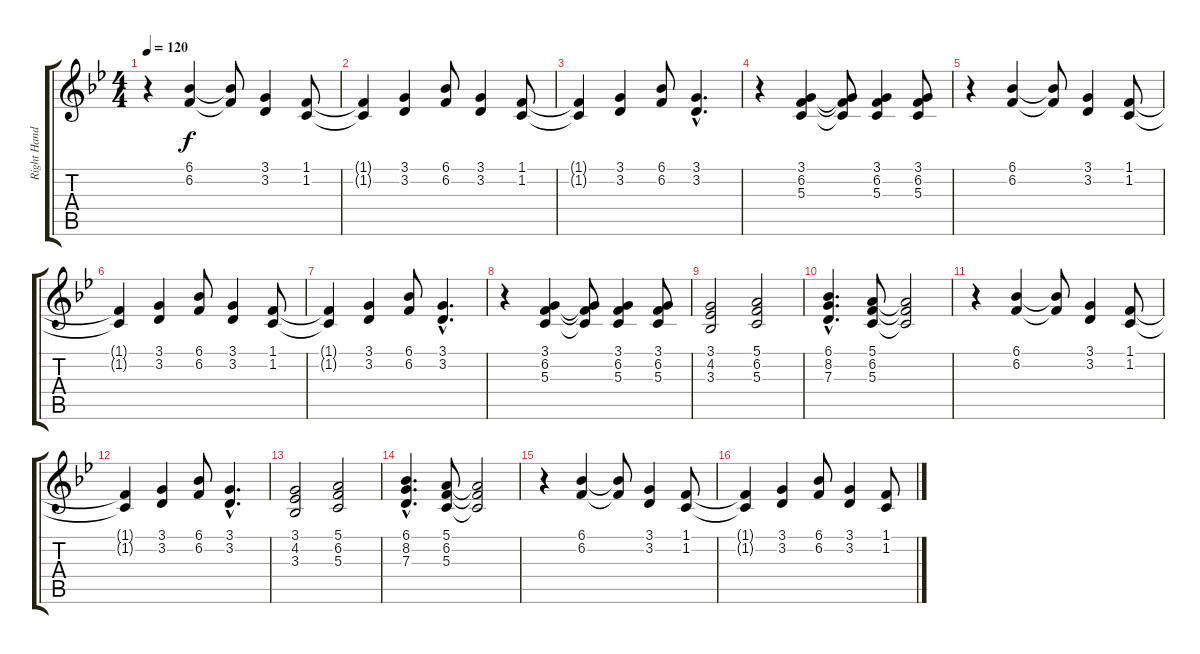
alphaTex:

\track ("Right Hand" "Right Hand") {instrument electricgrandpiano}
\staff {score tabs}
\tuning (E4 B3 G3 D3 A2 E2) {hide}
\ts (4 4)
\tempo 120
\clef g2
\ks bb
r.4{dy f} (6.1 6.2).4 (6.1{t} 6.2{t}).8 (3.1 3.2).4 (1.1 1.2).8 |
(1.1{t} 1.2{t}).4 (3.1 3.2).4 (6.1 6.2).8 (3.1 3.2).4 (1.1 1.2).8 |
(1.1{t} 1.2{t}).4 (3.1 3.2).4 (6.1 6.2).8 (3.1{hac} 3.2{hac}).4{d} |
r.4 (3.1 6.2 5.3).4 (3.1{t} 6.2{t} 5.3{t}).8 (3.1 6.2 5.3).4 (3.1 6.2 5.3).8 |
r.4 (6.1 6.2).4 (6.1{t} 6.2{t}).8 (3.1 3.2).4 (1.1 1.2).8 |
(1.1{t} 1.2{t}).4 (3.1 3.2).4 (6.1 6.2).8 (3.1 3.2).4 (1.1 1.2).8 |
(1.1{t} 1.2{t}).4 (3.1 3.2).4 (6.1 6.2).8 (3.1{hac} 3.2{hac}).4{d} |
r.4 (3.1 6.2 5.3).4 (3.1{t} 6.2{t} 5.3{t}).8 (3.1 6.2 5.3).4 (3.1 6.2 5.3).8 |
(3.1 4.2 3.3).2 (5.1 6.2 5.3).2 |
(6.1{hac} 8.2{hac} 7.3{hac}).4{d} (5.1 6.2 5.3).8 (5.1{t} 6.2{t} 5.3{t}).2 |
r.4 (6.1 6.2).4 (6.1{t} 6.2{t}).8 (3.1 3.2).4 (1.1 1.2).8 |
(1.1{t} 1.2{t}).4 (3.1 3.2).4 (6.1 6.2).8 (3.1{hac} 3.2{hac}).4{d} |
(3.1 4.2 3.3).2 (5.1 6.2 5.3).2 |
(6.1{hac} 8.2{hac} 7.3{hac}).4{d} (5.1 6.2 5.3).8 (5.1{t} 6.2{t} 5.3{t}).2 |
r.4 (6.1 6.2).4 (6.1{t} 6.2{t}).8 (3.1 3.2).4 (1.1 1.2).8 |
(1.1{t} 1.2{t}).4 (3.1 3.2).4 (6.1 6.2).8 (3.1 3.2).4 (1.1 1.2).8
